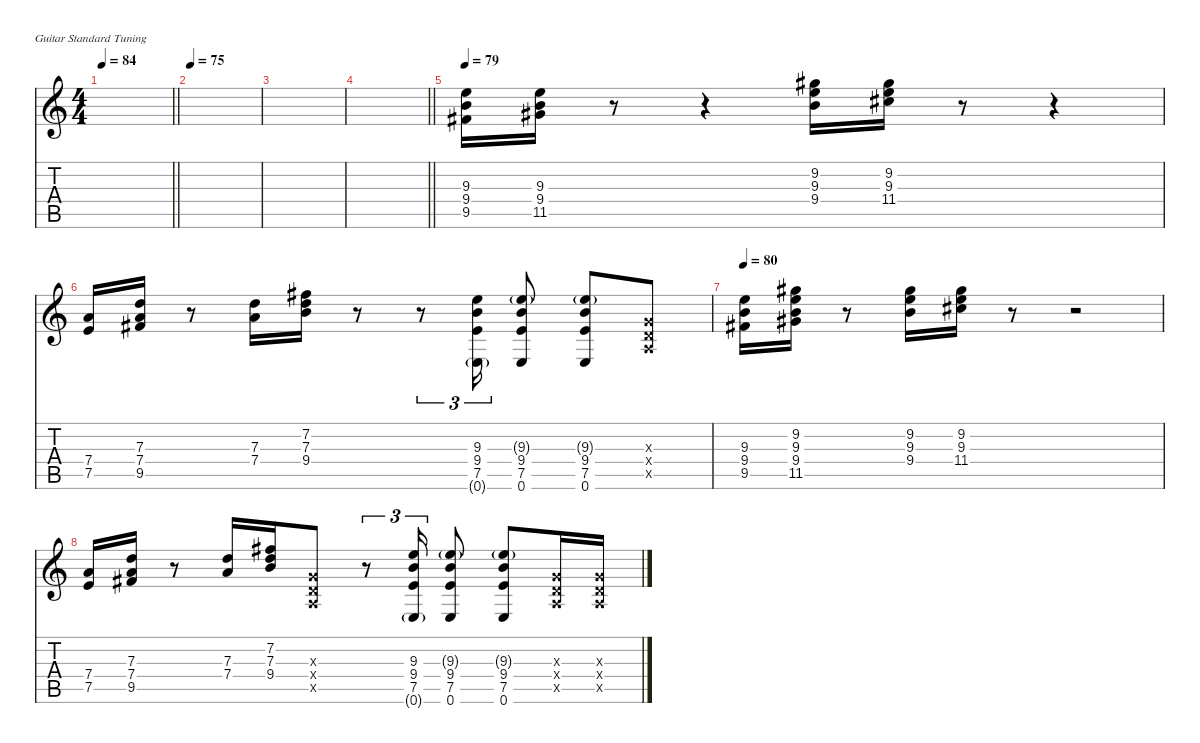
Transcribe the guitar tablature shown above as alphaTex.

\defaultSystemsLayout 4
\hideDynamics
\bracketExtendMode nobrackets
\singleTrackTrackNamePolicy hidden
\multiTrackTrackNamePolicy hidden
\firstSystemTrackNameMode fullname
\firstSystemTrackNameOrientation horizontal
\otherSystemsTrackNameOrientation horizontal
\track ("Jimmy Page (Distorted Electric Guitar)" "dist.guit.") {instrument distortionguitar}
\staff {score tabs}
\tuning (E4 B3 G3 D3 A2 E2)
\ts (4 4)
\tempo 84
\clef g2
\barLineRight lightlight
\ks c
|
\tempo 75
|
|
\barLineRight lightlight
|
\tempo 79
(9.3 9.4 9.5{acc #}).16{beam Down} (9.3 9.4 11.5{acc #}).16{beam Down} r.8{beam Down} r.4{beam Down} (9.2{acc #} 9.3 9.4).16{beam Down} (9.2{acc #} 9.3 11.4{acc #}).16{beam Down} r.8{beam Down} r.4{beam Down} |
(7.4 7.5).16{beam Up} (7.3 7.4 9.5{acc #}).16{beam Up} r.8{beam Up} (7.3 7.4).16{beam Down} (7.2{acc #} 7.3 9.4).16{beam Down} r.8{beam Down} r.8{tu (3 2) beam Down} (9.3 9.4 7.5 0.6{g}).16{tu (3 2) beam Up} (9.3{g} 9.4 7.5 0.6).8{beam Up} (9.3{g} 9.4 7.5 0.6).8{beam Up} (0.3{x} 0.4{x} 0.5{x}).8{beam Up} |
\tempo 80
(9.3 9.4 9.5{acc #}).16{beam Down} (9.2{acc #} 9.3 9.4 11.5{acc #}).16{beam Down} r.8{beam Down} (9.2{acc #} 9.3 9.4).16{beam Down} (9.2{acc #} 9.3 11.4{acc #}).16{beam Down} r.8{beam Down} r.2{beam Down} |
(7.4 7.5).16{beam Up} (7.3 7.4 9.5{acc #}).16{beam Up} r.8{beam Up} (7.3 7.4).16{beam Up} (7.2{acc #} 7.3 9.4).16{beam Up} (0.3{x} 0.4{x} 0.5{x}).8{beam Up} r.8{tu (3 2) beam Up} (9.3 9.4 7.5 0.6{g}).16{tu (3 2) beam Up} (9.3{g} 9.4 7.5 0.6).8{beam Up} (9.3{g} 9.4 7.5 0.6).8{beam Up} (0.3{x} 0.4{x} 0.5{x}).16{beam Up} (0.3{x} 0.4{x} 0.5{x}).16{beam Up}
